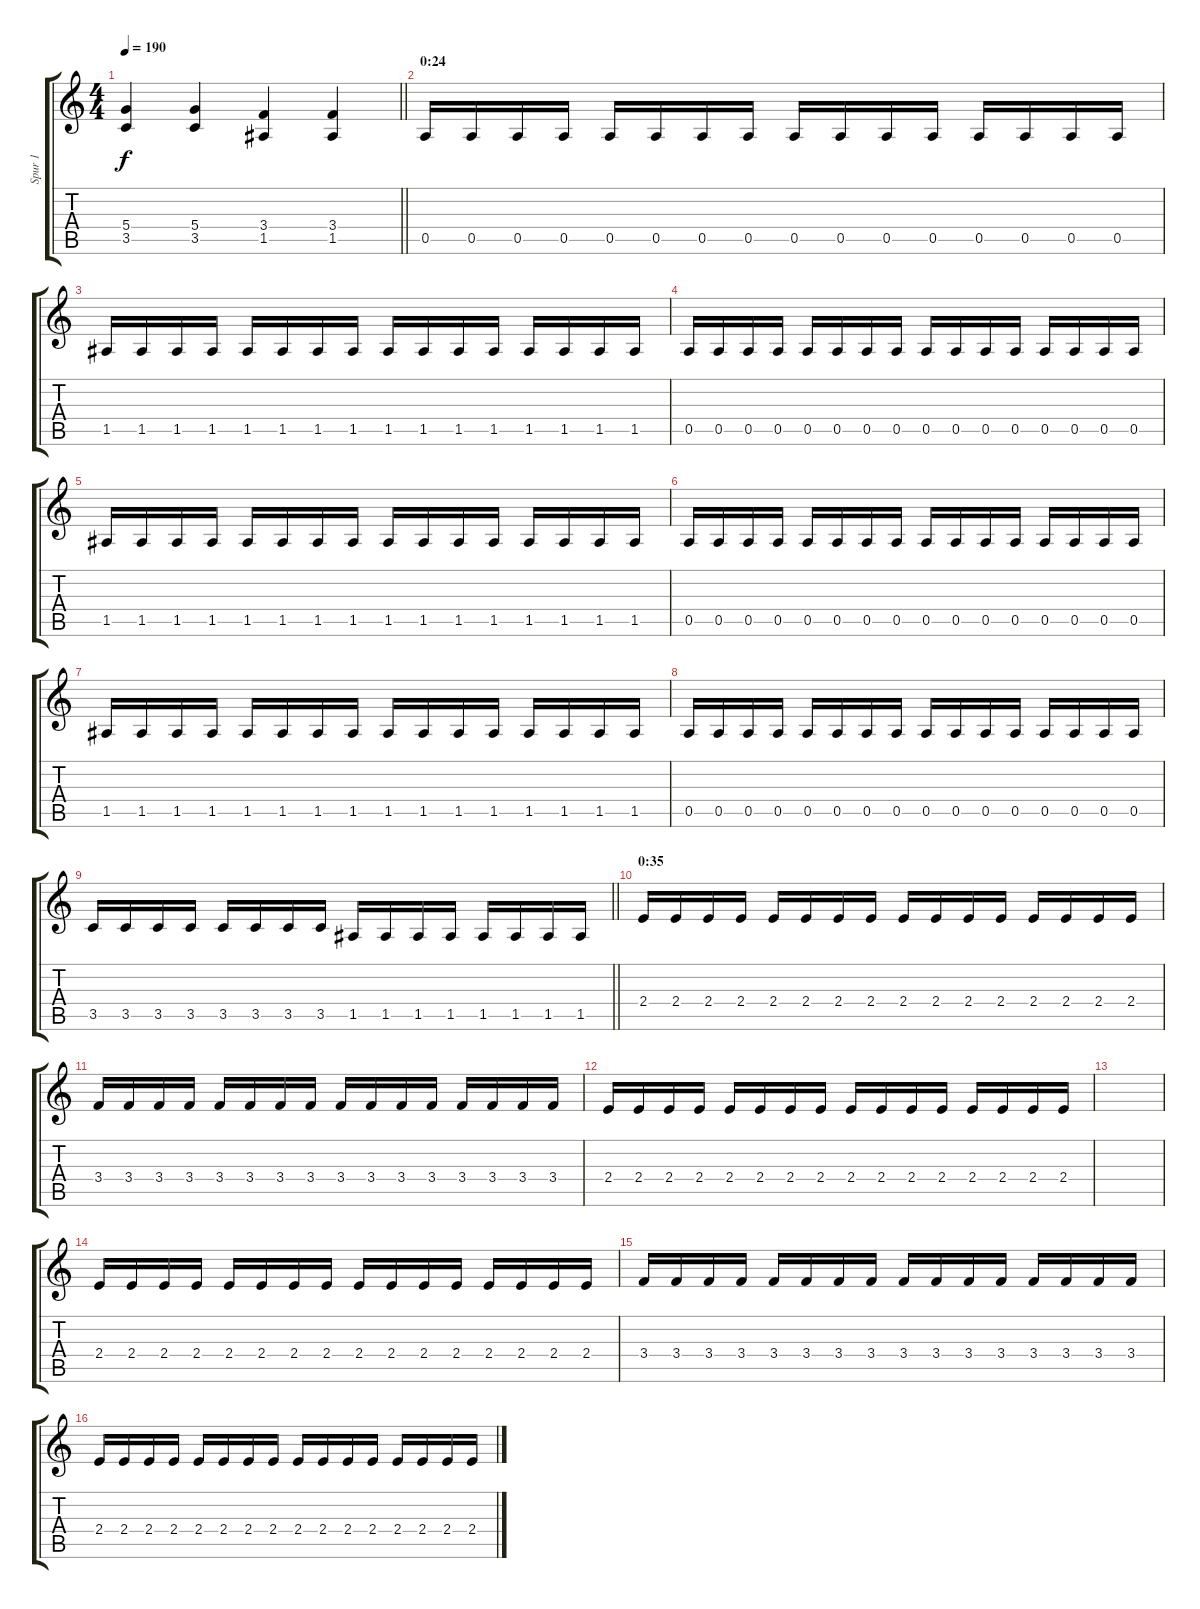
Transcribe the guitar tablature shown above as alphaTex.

\track ("Spur 1" "Spur 1") {instrument overdrivenguitar}
\staff {score tabs}
\tuning (E4 B3 G3 D3 A2 E2) {hide}
\ts (4 4)
\tempo 190
\clef g2
\barLineRight lightlight
\ks c
(5.4 3.5).4{dy f} (5.4 3.5).4 (3.4 1.5).4 (3.4 1.5).4 |
\section ("" "0:24")
0.5.16 0.5.16 0.5.16 0.5.16 0.5.16 0.5.16 0.5.16 0.5.16 0.5.16 0.5.16 0.5.16 0.5.16 0.5.16 0.5.16 0.5.16 0.5.16 |
1.5.16 1.5.16 1.5.16 1.5.16 1.5.16 1.5.16 1.5.16 1.5.16 1.5.16 1.5.16 1.5.16 1.5.16 1.5.16 1.5.16 1.5.16 1.5.16 |
0.5.16 0.5.16 0.5.16 0.5.16 0.5.16 0.5.16 0.5.16 0.5.16 0.5.16 0.5.16 0.5.16 0.5.16 0.5.16 0.5.16 0.5.16 0.5.16 |
1.5.16 1.5.16 1.5.16 1.5.16 1.5.16 1.5.16 1.5.16 1.5.16 1.5.16 1.5.16 1.5.16 1.5.16 1.5.16 1.5.16 1.5.16 1.5.16 |
0.5.16 0.5.16 0.5.16 0.5.16 0.5.16 0.5.16 0.5.16 0.5.16 0.5.16 0.5.16 0.5.16 0.5.16 0.5.16 0.5.16 0.5.16 0.5.16 |
1.5.16 1.5.16 1.5.16 1.5.16 1.5.16 1.5.16 1.5.16 1.5.16 1.5.16 1.5.16 1.5.16 1.5.16 1.5.16 1.5.16 1.5.16 1.5.16 |
0.5.16 0.5.16 0.5.16 0.5.16 0.5.16 0.5.16 0.5.16 0.5.16 0.5.16 0.5.16 0.5.16 0.5.16 0.5.16 0.5.16 0.5.16 0.5.16 |
\barLineRight lightlight
3.5.16 3.5.16 3.5.16 3.5.16 3.5.16 3.5.16 3.5.16 3.5.16 1.5.16 1.5.16 1.5.16 1.5.16 1.5.16 1.5.16 1.5.16 1.5.16 |
\section ("" "0:35")
2.4.16 2.4.16 2.4.16 2.4.16 2.4.16 2.4.16 2.4.16 2.4.16 2.4.16 2.4.16 2.4.16 2.4.16 2.4.16 2.4.16 2.4.16 2.4.16 |
3.4.16 3.4.16 3.4.16 3.4.16 3.4.16 3.4.16 3.4.16 3.4.16 3.4.16 3.4.16 3.4.16 3.4.16 3.4.16 3.4.16 3.4.16 3.4.16 |
2.4.16 2.4.16 2.4.16 2.4.16 2.4.16 2.4.16 2.4.16 2.4.16 2.4.16 2.4.16 2.4.16 2.4.16 2.4.16 2.4.16 2.4.16 2.4.16 |
|
2.4.16 2.4.16 2.4.16 2.4.16 2.4.16 2.4.16 2.4.16 2.4.16 2.4.16 2.4.16 2.4.16 2.4.16 2.4.16 2.4.16 2.4.16 2.4.16 |
3.4.16 3.4.16 3.4.16 3.4.16 3.4.16 3.4.16 3.4.16 3.4.16 3.4.16 3.4.16 3.4.16 3.4.16 3.4.16 3.4.16 3.4.16 3.4.16 |
2.4.16 2.4.16 2.4.16 2.4.16 2.4.16 2.4.16 2.4.16 2.4.16 2.4.16 2.4.16 2.4.16 2.4.16 2.4.16 2.4.16 2.4.16 2.4.16
